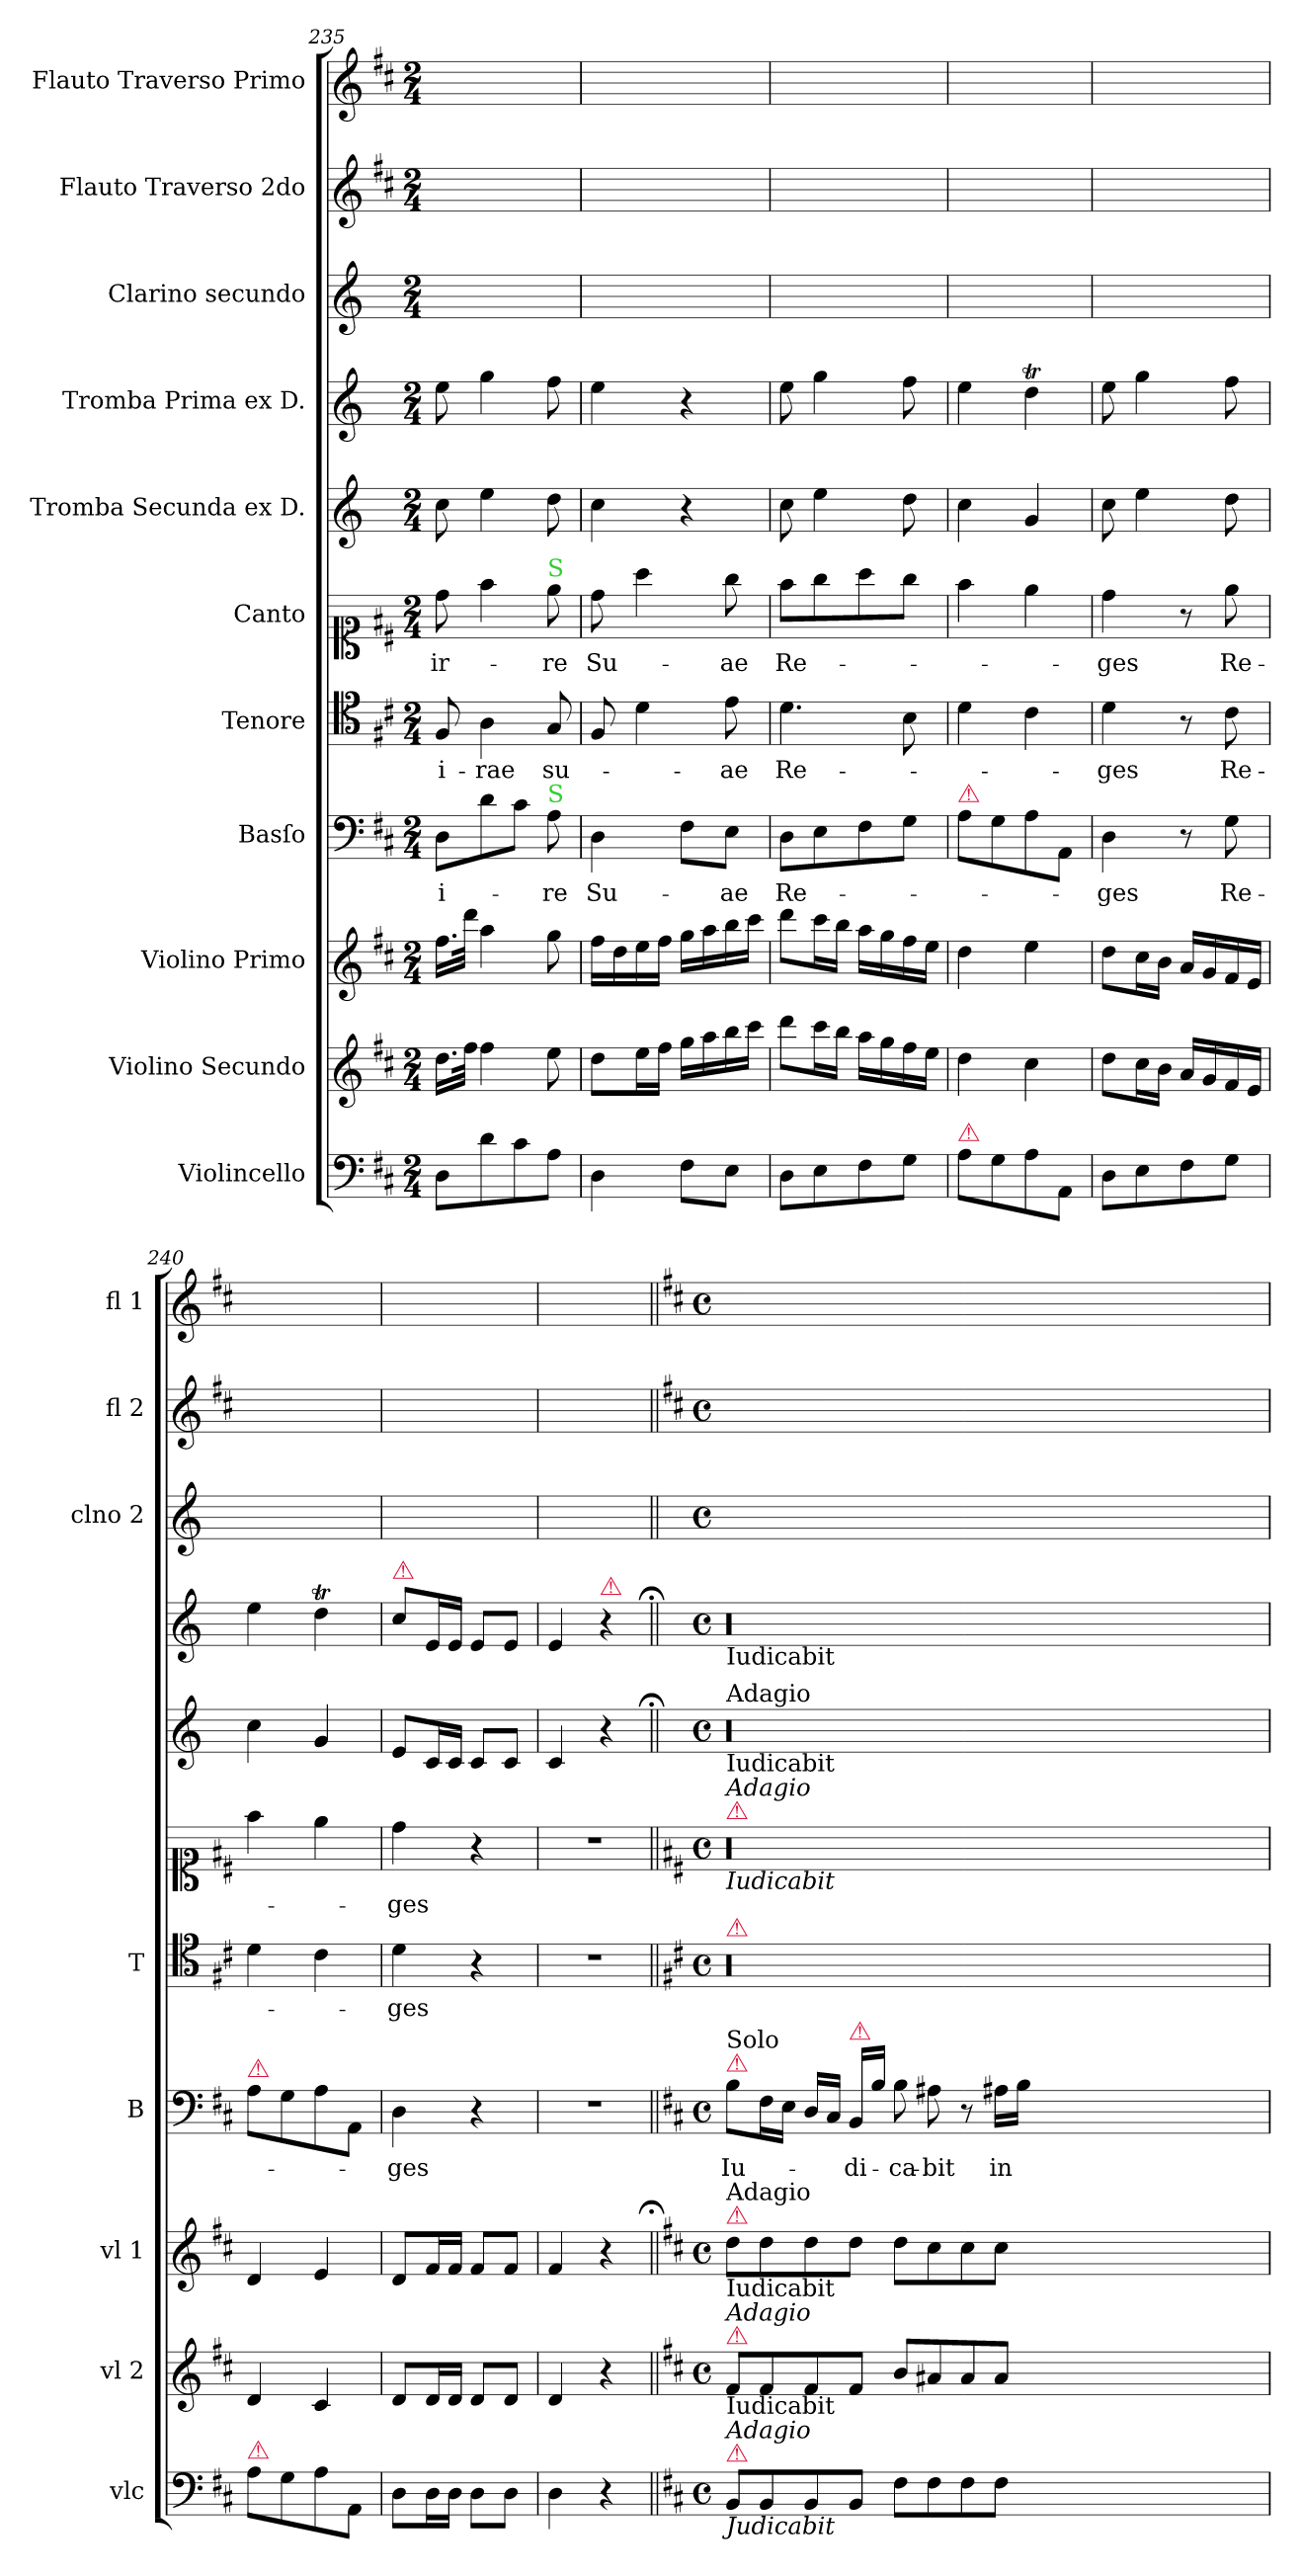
**kern	**kern	**kern	**kern	**text	**kern	**text	**kern	**text	**kern	**kern	**kern	**kern	**kern
*part11	*part10	*part9	*part8	*part8	*part7	*part7	*part6	*part6	*part5	*part4	*part3	*part2	*part1
*staff11	*staff10	*staff9	*staff8	*staff8	*staff7	*staff7	*staff6	*staff6	*staff5	*staff4	*staff3	*staff2	*staff1
*I"Violincello	*I"Violino Secundo	*I"Violino Primo	*I"Basſo	*	*I"Tenore	*	*I"Canto	*	*I"Tromba Secunda ex D.	*I"Tromba Prima ex D.	*I"Clarino secundo	*I"Flauto Traverso 2do	*I"Flauto Traverso Primo
*I'vlc	*I'vl 2	*I'vl 1	*I'B	*	*I'T	*	*	*	*	*	*I'clno 2	*I'fl 2	*I'fl 1
*clefF4	*clefG2	*clefG2	*clefF4	*	*clefC4	*	*clefC1	*	*clefG2	*clefG2	*clefG2	*clefG2	*clefG2
*	*	*	*	*	*	*	*	*	*ITrd-1c-2	*ITrd-1c-2	*ITrd-1c-2	*	*
*k[f#c#]	*k[f#c#]	*k[f#c#]	*k[f#c#]	*	*k[f#c#]	*	*k[f#c#]	*	*k[f#c#]	*k[f#c#]	*k[f#c#]	*k[f#c#]	*k[f#c#]
*M2/4	*M2/4	*M2/4	*M2/4	*	*M2/4	*	*M2/4	*	*M2/4	*M2/4	*M2/4	*M2/4	*M2/4
=235	=235	=235	=235	=235	=235	=235	=235	=235	=235	=235	=235	=235	=235
8D\L	16.dd\LL	16.ff#\LL	8D\L	i-	8F#/	i-	8dd\	ir-	8dd\	8ff#\	2ryy	2ryy	2ryy
.	32ff#\JJk	32ddd\JJk	.	.	.	.	.	.	.	.	.	.	.
8d\	4ff#\	4aa\	8d\	.	4A\	-rae	4ff#\	.	4ff#\	4aa\	.	.	.
8c#\	.	.	8c#\J	.	.	.	.	.	.	.	.	.	.
!	!	!	!	!	!	!	!LO:TX:a:color=limegreen:t=S	!	!	!	!	!	!
!	!	!	!LO:TX:a:color=limegreen:t=S	!	!	!	!	!	!	!	!	!	!
8A\J	8ee\	8gg\	8A\	-re	8G/	su-	8ee\	-re	8ee\	8gg\	.	.	.
=236	=236	=236	=236	=236	=236	=236	=236	=236	=236	=236	=236	=236	=236
4D\	8dd\L	16ff#\LL	4D\	Su-	8F#/	.	8dd\	Su-	4dd\	4ff#\	2ryy	2ryy	2ryy
.	.	16dd\	.	.	.	.	.	.	.	.	.	.	.
.	16ee\L	16ee\	.	.	4d\	.	4aa\	.	.	.	.	.	.
.	16ff#\JJ	16ff#\JJ	.	.	.	.	.	.	.	.	.	.	.
8F#\L	16gg\LL	16gg\LL	8F#\L	.	.	.	.	.	4r	4r	.	.	.
.	16aa\	16aa\	.	.	.	.	.	.	.	.	.	.	.
8E\J	16bb\	16bb\	8E\J	-ae	8e\	-ae	8gg\	-ae	.	.	.	.	.
.	16ccc#\JJ	16ccc#\JJ	.	.	.	.	.	.	.	.	.	.	.
=237	=237	=237	=237	=237	=237	=237	=237	=237	=237	=237	=237	=237	=237
8D\L	8ddd\L	8ddd\L	8D\L	Re-	4.d\	Re-	8ff#\L	Re-	8dd\	8ff#\	2ryy	2ryy	2ryy
8E\	16ccc#\L	16ccc#\L	8E\	.	.	.	8gg\	.	4ff#\	4aa\	.	.	.
.	16bb\JJ	16bb\JJ	.	.	.	.	.	.	.	.	.	.	.
8F#\	16aa\LL	16aa\LL	8F#\	.	.	.	8aa\	.	.	.	.	.	.
.	16gg\	16gg\	.	.	.	.	.	.	.	.	.	.	.
8G\J	16ff#\	16ff#\	8G\J	.	8B\	.	8gg\J	.	8ee\	8gg\	.	.	.
.	16ee\JJ	16ee\JJ	.	.	.	.	.	.	.	.	.	.	.
=238	=238	=238	=238	=238	=238	=238	=238	=238	=238	=238	=238	=238	=238
!	!	!	!LO:TX:a:color=crimson:t=⚠	!	!	!	!	!	!	!	!	!	!
!LO:TX:a:color=crimson:t=⚠	!	!	!	!	!	!	!	!	!	!	!	!	!
8A\L	4dd\	4dd\	8A\L	.	4d\	.	4ff#\	.	4dd\	4ff#\	2ryy	2ryy	2ryy
8G\	.	.	8G\	.	.	.	.	.	.	.	.	.	.
8A\	4cc#\	4ee\	8A\	.	4c#\	.	4ee\	.	4a/	4eeT\	.	.	.
8AA/J	.	.	8AA/J	.	.	.	.	.	.	.	.	.	.
=239	=239	=239	=239	=239	=239	=239	=239	=239	=239	=239	=239	=239	=239
8D\L	8dd\L	8dd\L	4D\	-ges	4d\	-ges	4dd\	-ges	8dd\	8ff#\	2ryy	2ryy	2ryy
8E\	16cc#\L	16cc#\L	.	.	.	.	.	.	4ff#\	4aa\	.	.	.
.	16b\JJ	16b\JJ	.	.	.	.	.	.	.	.	.	.	.
8F#\	16a/LL	16a/LL	8r	.	8r	.	8r	.	.	.	.	.	.
.	16g/	16g/	.	.	.	.	.	.	.	.	.	.	.
8G\J	16f#/	16f#/	8G\	Re-	8c#\	Re-	8ee\	Re-	8ee\	8gg\	.	.	.
.	16e/JJ	16e/JJ	.	.	.	.	.	.	.	.	.	.	.
=240	=240	=240	=240	=240	=240	=240	=240	=240	=240	=240	=240	=240	=240
!	!	!	!LO:TX:a:color=crimson:t=⚠	!	!	!	!	!	!	!	!	!	!
!LO:TX:a:color=crimson:t=⚠	!	!	!	!	!	!	!	!	!	!	!	!	!
8A\L	4d/	4d/	8A\L	.	4d\	.	4ff#\	.	4dd\	4ff#\	2ryy	2ryy	2ryy
8G\	.	.	8G\	.	.	.	.	.	.	.	.	.	.
8A\	4c#/	4e/	8A\	.	4c#\	.	4ee\	.	4a/	4eeT\	.	.	.
8AA/J	.	.	8AA/J	.	.	.	.	.	.	.	.	.	.
=241	=241	=241	=241	=241	=241	=241	=241	=241	=241	=241	=241	=241	=241
!	!	!	!	!	!	!	!	!	!	!LO:TX:a:color=crimson:t=⚠	!	!	!
8D\L	8d/L	8d/L	4D\	-ges	4d\	-ges	4dd\	-ges	8f#/L	8dd\L	2ryy	2ryy	2ryy
16D\L	16d/L	16f#/L	.	.	.	.	.	.	16d/L	16f#/L	.	.	.
16D\JJ	16d/JJ	16f#/JJ	.	.	.	.	.	.	16d/JJ	16f#/JJ	.	.	.
8D\L	8d/L	8f#/L	4r	.	4r	.	4r	.	8d/L	8f#/L	.	.	.
8D\J	8d/J	8f#/J	.	.	.	.	.	.	8d/J	8f#/J	.	.	.
=242	=242	=242	=242	=242	=242	=242	=242	=242	=242	=242	=242	=242	=242
4D\	4d/	4f#/	2r	.	2r	.	2r	.	4d/	4f#/	2ryy	2ryy	2ryy
!	!	!	!	!	!	!	!	!	!	!LO:TX:a:color=crimson:t=⚠	!	!	!
4r	4r	4r	.	.	.	.	.	.	4r	4r	.	.	.
=243||	=243||	=243||;	=243||	=243||	=243||	=243||	=243||	=243||	=243||;	=243||;	=243||	=243||	=243||
*k[f#c#]	*k[f#c#]	*k[f#c#]	*k[f#c#]	*	*k[f#c#]	*	*k[f#c#]	*	*k[f#c#]	*k[f#c#]	*k[f#c#]	*k[f#c#]	*k[f#c#]
*M4/4	*M4/4	*M4/4	*M4/4	*	*M4/4	*	*M4/4	*	*M4/4	*M4/4	*M4/4	*M4/4	*M4/4
*met(c)	*met(c)	*met(c)	*met(c)	*	*met(c)	*	*met(c)	*	*met(c)	*met(c)	*met(c)	*met(c)	*met(c)
!	!	!	!	!	!	!	!	!	!	!LO:TX:b:t=Iudicabit	!	!	!
!	!	!	!	!	!	!	!	!	!LO:TX:b:t=Iudicabit	!	!	!	!
!	!	!	!	!	!	!	!	!	!LO:TX:a:t=Adagio	!	!	!	!
!	!	!	!	!	!	!	!LO:TX:a:color=crimson:t=⚠	!	!	!	!	!	!
!	!	!	!	!	!	!	!LO:TX:b:i:t=Iudicabit	!	!	!	!	!	!
!	!	!	!	!	!	!	!LO:TX:a:i:t=Adagio	!	!	!	!	!	!
!	!	!	!	!	!LO:TX:a:color=crimson:t=⚠	!	!	!	!	!	!	!	!
!	!	!	!LO:TX:a:color=crimson:t=⚠	!	!	!	!	!	!	!	!	!	!
!	!	!	!LO:TX:a:t=Solo	!	!	!	!	!	!	!	!	!	!
!	!	!LO:TX:a:color=crimson:t=⚠	!	!	!	!	!	!	!	!	!	!	!
!	!	!LO:TX:b:t=Iudicabit	!	!	!	!	!	!	!	!	!	!	!
!	!	!LO:TX:a:t=Adagio	!	!	!	!	!	!	!	!	!	!	!
!	!LO:TX:a:color=crimson:t=⚠	!	!	!	!	!	!	!	!	!	!	!	!
!	!LO:TX:b:t=Iudicabit	!	!	!	!	!	!	!	!	!	!	!	!
!	!LO:TX:a:i:t=Adagio	!	!	!	!	!	!	!	!	!	!	!	!
!LO:TX:a:color=crimson:t=⚠	!	!	!	!	!	!	!	!	!	!	!	!	!
!LO:TX:b:i:t=Judicabit	!	!	!	!	!	!	!	!	!	!	!	!	!
!LO:TX:a:i:t=Adagio	!	!	!	!	!	!	!	!	!	!	!	!	!
8BB/L	8f#/L	8dd\L	8B\L	Iu-	00r	.	00r	.	00r	00r	1ryy	1ryy	1ryy
8BB/	8f#/	8dd\	16F#\L	.	.	.	.	.	.	.	.	.	.
.	.	.	16E\JJ	.	.	.	.	.	.	.	.	.	.
8BB/	8f#/	8dd\	16D/LL	.	.	.	.	.	.	.	.	.	.
.	.	.	16C#/JJ	.	.	.	.	.	.	.	.	.	.
!	!	!	!LO:TX:a:color=crimson:t=⚠	!	!	!	!	!	!	!	!	!	!
8BB/J	8f#/J	8dd\J	16BB/LL	-di-	.	.	.	.	.	.	.	.	.
.	.	.	16B\JJ	.	.	.	.	.	.	.	.	.	.
8F#\L	8b/L	8dd\L	8B\	-ca-	.	.	.	.	.	.	.	.	.
8F#\	8a#X/	8cc#\	8A#X\	-bit	.	.	.	.	.	.	.	.	.
8F#\	8a#/	8cc#\	8r	.	.	.	.	.	.	.	.	.	.
8F#\J	8a#/J	8cc#\J	16A#X\LL	in	.	.	.	.	.	.	.	.	.
.	.	.	16B\JJ	.	.	.	.	.	.	.	.	.	.
0.ryy	0.ryy	0.ryy	0.ryy	.	.	.	.	.	.	.	0.ryy	0.ryy	0.ryy
=	=	=	=	=	=	=	=	=	=	=	=	=	=
*-	*-	*-	*-	*-	*-	*-	*-	*-	*-	*-	*-	*-	*-
